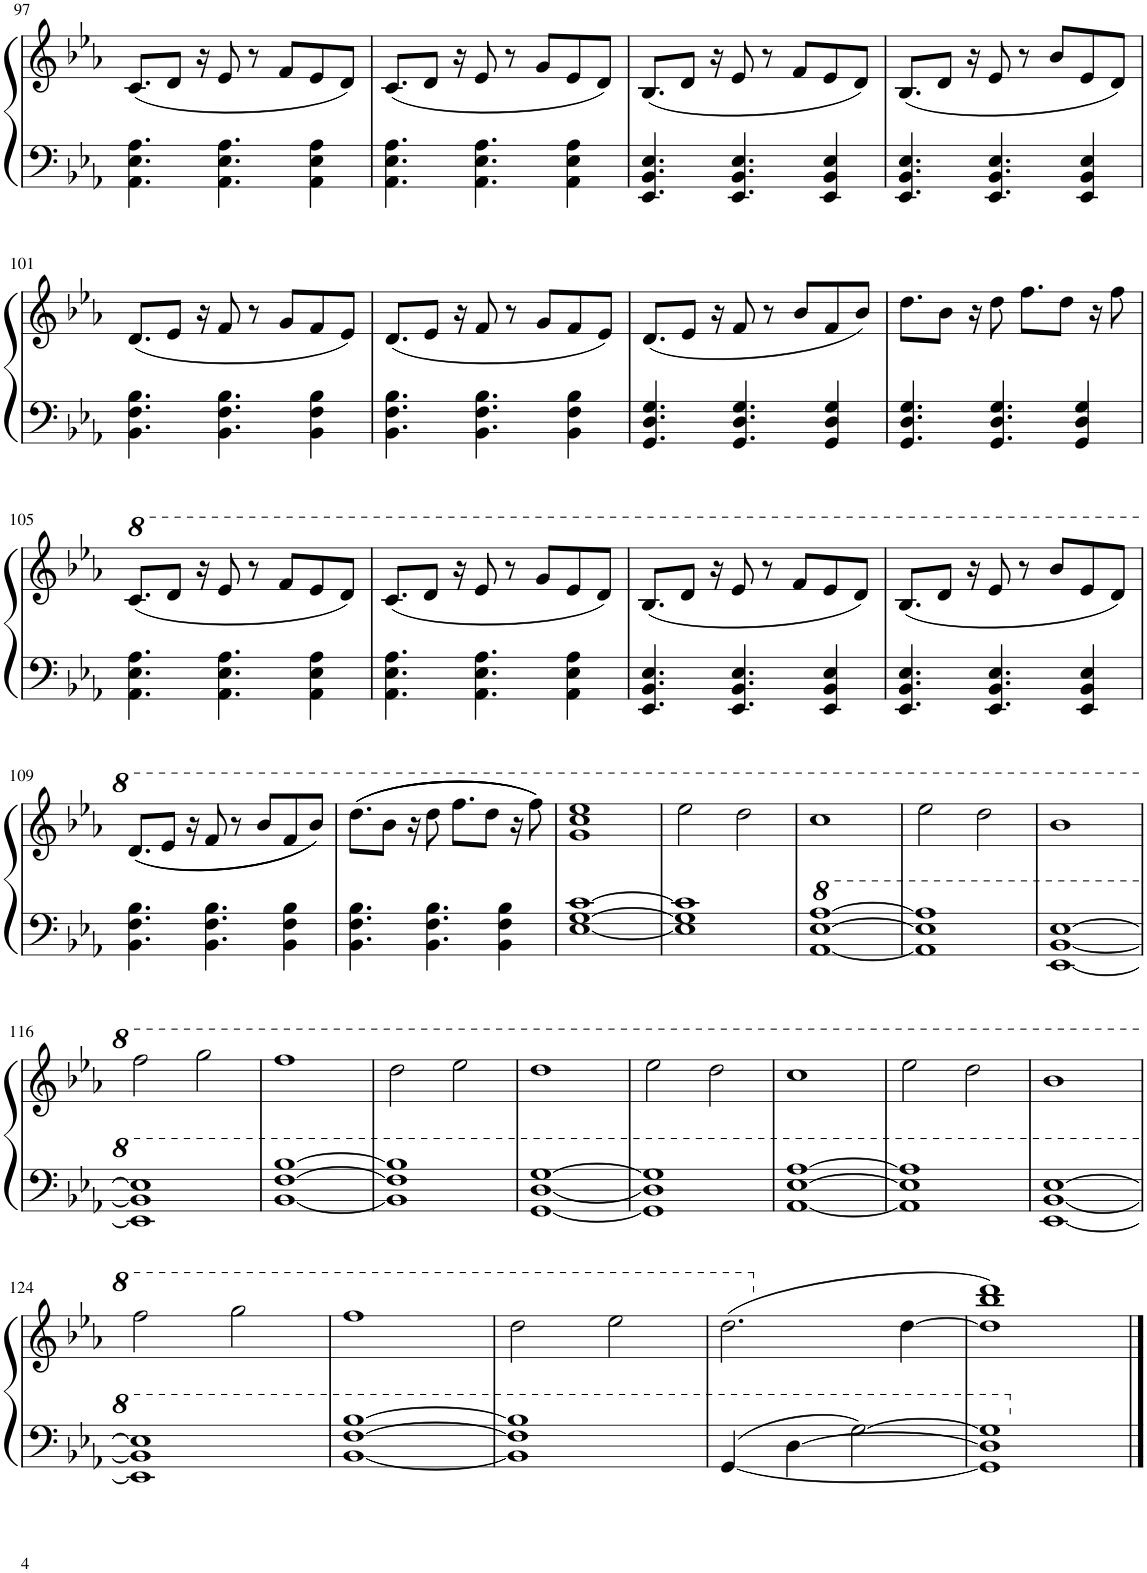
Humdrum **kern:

**kern	**kern
*part1	*part1
*staff2	*staff1
*I"Piano	*
*I'Pno.	*
!!LO:PB:g=z
*clefF4	*clefG2
*k[b-e-a-]	*k[b-e-a-]
*M4/4	*M4/4
=97	=97
4.AA-\ 4.E-\ 4.A-\	(8.c/L
.	8d/J
.	16r
4.AA-\ 4.E-\ 4.A-\	8e-/
.	8r
.	8f/L
4AA-\ 4E-\ 4A-\	8e-/
.	8d/J)
=98	=98
4.AA-\ 4.E-\ 4.A-\	(8.c/L
.	8d/J
.	16r
4.AA-\ 4.E-\ 4.A-\	8e-/
.	8r
.	8g/L
4AA-\ 4E-\ 4A-\	8e-/
.	8d/J)
=99	=99
4.EE-/ 4.BB-/ 4.E-/	(8.B-/L
.	8d/J
.	16r
4.EE-/ 4.BB-/ 4.E-/	8e-/
.	8r
.	8f/L
4EE-/ 4BB-/ 4E-/	8e-/
.	8d/J)
=100	=100
4.EE-/ 4.BB-/ 4.E-/	(8.B-/L
.	8d/J
.	16r
4.EE-/ 4.BB-/ 4.E-/	8e-/
.	8r
.	8b-/L
4EE-/ 4BB-/ 4E-/	8e-/
.	8d/J)
!!LO:LB:g=z
=101	=101
4.BB-\ 4.F\ 4.B-\	(8.d/L
.	8e-/J
.	16r
4.BB-\ 4.F\ 4.B-\	8f/
.	8r
.	8g/L
4BB-\ 4F\ 4B-\	8f/
.	8e-/J)
=102	=102
4.BB-\ 4.F\ 4.B-\	(8.d/L
.	8e-/J
.	16r
4.BB-\ 4.F\ 4.B-\	8f/
.	8r
.	8g/L
4BB-\ 4F\ 4B-\	8f/
.	8e-/J)
=103	=103
4.GG/ 4.D/ 4.G/	(8.d/L
.	8e-/J
.	16r
4.GG/ 4.D/ 4.G/	8f/
.	8r
.	8b-/L
4GG/ 4D/ 4G/	8f/
.	8b-/J)
=104	=104
4.GG/ 4.D/ 4.G/	8.dd\L
.	8b-\J
.	16r
4.GG/ 4.D/ 4.G/	8dd\
.	8.ff\L
.	8dd\J
4GG/ 4D/ 4G/	.
.	16r
.	8ff\
!!LO:LB:g=z
=105	=105
*	*8va
4.AA-\ 4.E-\ 4.A-\	(8.cc/L
.	8dd/J
.	16r
4.AA-\ 4.E-\ 4.A-\	8ee-/
.	8r
.	8ff/L
4AA-\ 4E-\ 4A-\	8ee-/
.	8dd/J)
=106	=106
4.AA-\ 4.E-\ 4.A-\	(8.cc/L
.	8dd/J
.	16r
4.AA-\ 4.E-\ 4.A-\	8ee-/
.	8r
.	8gg/L
4AA-\ 4E-\ 4A-\	8ee-/
.	8dd/J)
=107	=107
4.EE-/ 4.BB-/ 4.E-/	(8.b-/L
.	8dd/J
.	16r
4.EE-/ 4.BB-/ 4.E-/	8ee-/
.	8r
.	8ff/L
4EE-/ 4BB-/ 4E-/	8ee-/
.	8dd/J)
=108	=108
4.EE-/ 4.BB-/ 4.E-/	(8.b-/L
.	8dd/J
.	16r
4.EE-/ 4.BB-/ 4.E-/	8ee-/
.	8r
.	8bb-/L
4EE-/ 4BB-/ 4E-/	8ee-/
.	8dd/J)
!!LO:LB:g=z
=109	=109
4.BB-\ 4.F\ 4.B-\	((8.dd/L
.	8ee-/J
.	16r
4.BB-\ 4.F\ 4.B-\	8ff/
.	8r
.	8bb-/L
4BB-\ 4F\ 4B-\	8ff/
.	8bb-/J))
=110	=110
4.BB-\ 4.F\ 4.B-\	(((8.ddd\L
.	8bb-\J
.	16r
4.BB-\ 4.F\ 4.B-\	8ddd\
.	8.fff\L
.	8ddd\J
4BB-\ 4F\ 4B-\	.
.	16r
.	8fff\)))
=111	=111
[1E- [1G [1c	1gg 1ccc 1eee-
=112	=112
1E-] 1G] 1c]	2eee-\
.	2ddd\
=113	=113
*8va	*
[1A- [1e- [1a-	1ccc
=114	=114
1A-] 1e-] 1a-]	2eee-\
.	2ddd\
=115	=115
[1E- [1B- [1e-	1bb-
!!LO:LB:g=z
=116	=116
1E-] 1B-] 1e-]	2fff\
.	2ggg\
=117	=117
[1B- [1f [1b-	1fff
=118	=118
1B-] 1f] 1b-]	2ddd\
.	2eee-\
=119	=119
[1G [1d [1g	1ddd
=120	=120
1G] 1d] 1g]	2eee-\
.	2ddd\
=121	=121
[1A- [1e- [1a-	1ccc
=122	=122
1A-] 1e-] 1a-]	2eee-\
.	2ddd\
=123	=123
[1E- [1B- [1e-	1bb-
!!LO:LB:g=z
=124	=124
1E-] 1B-] 1e-]	2fff\
.	2ggg\
=125	=125
[1B- [1f [1b-	1fff
=126	=126
1B-] 1f] 1b-]	2ddd\
.	2eee-\
=127	=127
[4G/	(2.ddd\
[4d\	.
[2g\	.
*	*X8va
.	[4dd\
=128	=128
1G] 1d] 1g]	1dd] 1bb- 1ddd)
*X8va	*
==	==
*-	*-
